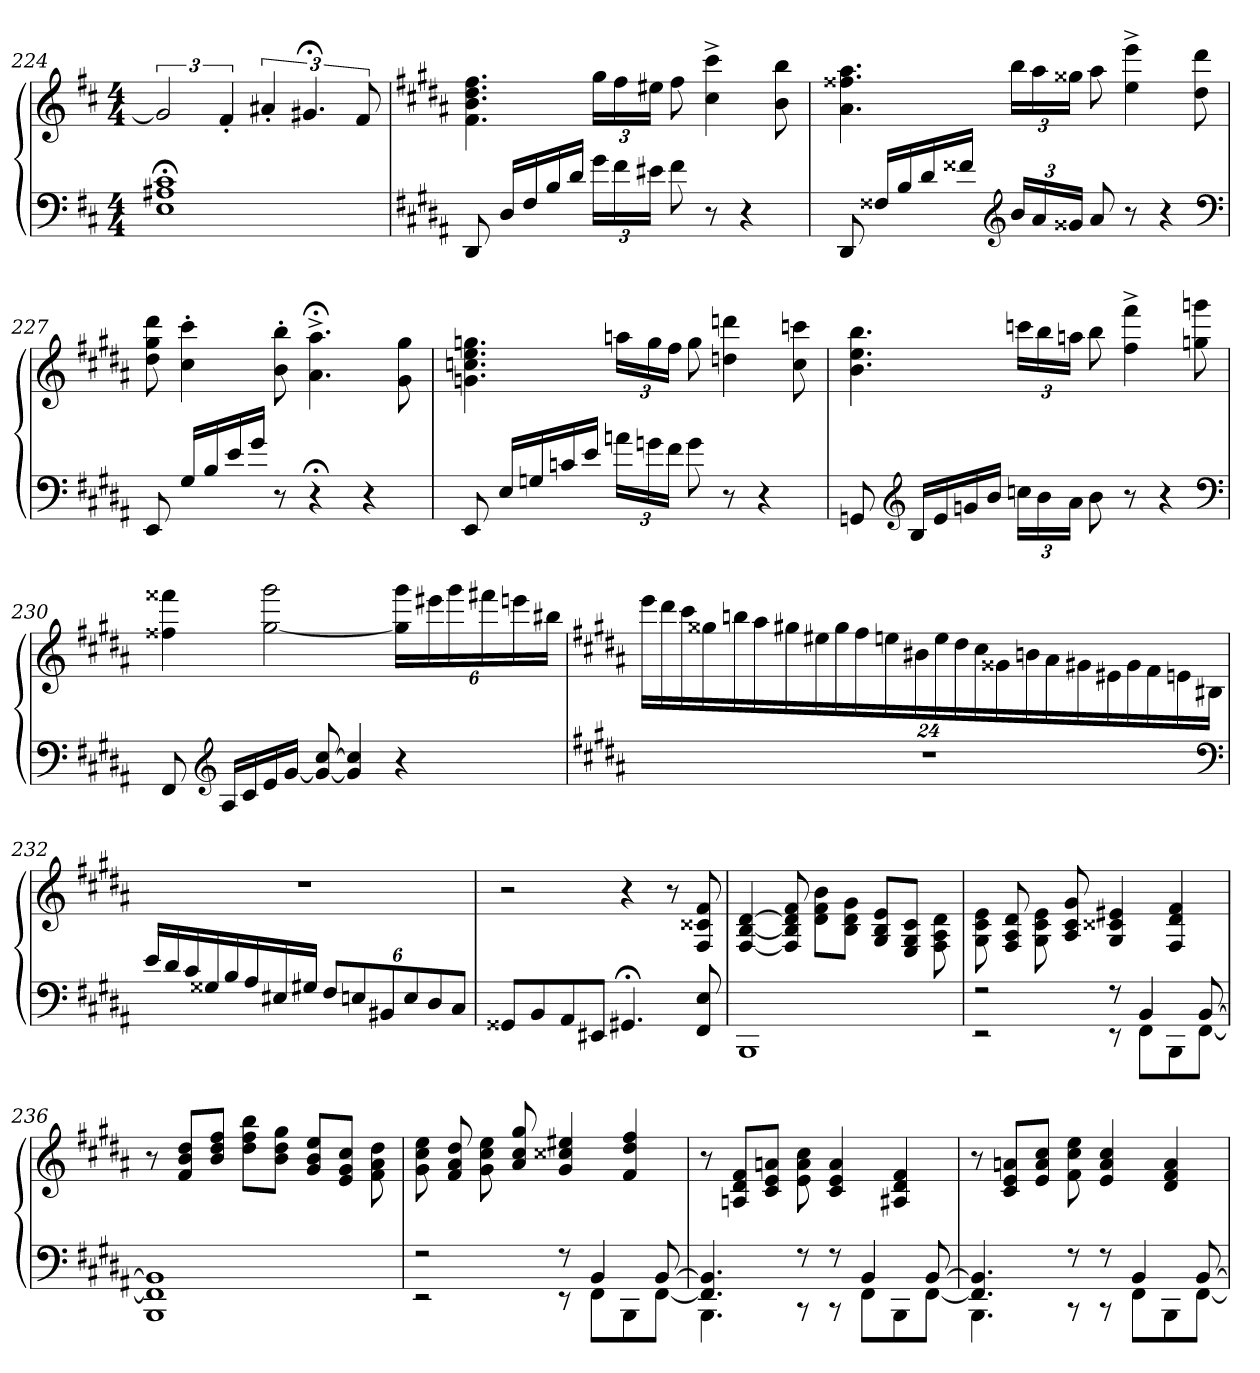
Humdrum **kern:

**kern	**kern
*part1	*part1
*staff2	*staff1
*clefF4	*clefG2
*k[f#c#]	*k[f#c#]
*M4/4	*M4/4
=224	=224
1E;< 1A#X;< 1c#;<	3g/]
.	6f#'/
.	6a#X'/
.	6.g#X;</
.	12f#/
=225	=225
*k[f#c#g#d#a#]	*k[f#c#g#d#a#]
8DD#/	4.f#\ 4.b\ 4.dd#\ 4.ff#\
16D#/LL	.
16F#/	.
16B/	.
16d#/JJ	.
24g#\LL	24gg#\LL
24f#\	24ff#\
24e#X\JJ	24ee#X\JJ
8f#\	8ff#\
8r	4cc#^\ 4ccc#^\
4r	.
.	8b\ 8bb\
=226	=226
8DD#/	4.a#\ 4.ff##X\ 4.aa#\
16F##X/LL	.
16B/	.
16d#/	.
16f##X/JJ	.
*clefG2	*
24b/LL	24bb\LL
24a#/	24aa#\
24g##X/JJ	24gg##X\JJ
8a#/	8aa#\
8r	4ee^\ 4eee^\
4r	.
.	8dd#\ 8ddd#\
*clefF4	*
=227	=227
8EE/	8dd#\ 8gg#\ 8ddd#\
16G#/LL	4cc#'\ 4ccc#'\
16B/	.
16e/	.
16g#/JJ	.
8r	8b'\ 8bb'\
4r;<	4.a#;<^\ 4.aa#;<^\
4r	.
.	8g#\ 8gg#\
=228	=228
8EE/	4.gn\ 4.ccn\ 4.ee\ 4.ggn\
16E/LL	.
16Gn/	.
16cn/	.
16e/JJ	.
24an\LL	24aan\LL
24gn\	24gg\
24f#\JJ	24ff#\JJ
8g\	8gg\
8r	4ddn\ 4dddn\
4r	.
.	8cc\ 8cccn\
=229	=229
8GGn/	4.b\ 4.ee\ 4.bb\
*clefG2	*
16B/LL	.
16e/	.
16gn/	.
16b/JJ	.
24ccn\LL	24cccn\LL
24b\	24bb\
24a#\JJ	24aan\JJ
8b\	8bb\
8r	4ff#^\ 4fff#^\
4r	.
.	8ggn\ 8gggn\
*clefF4	*
=230	=230
8FF#/	4ff##X\ 4fff##X\
*clefG2	*
16A#/LL	.
16c#/	.
16e/	[2gg#\ 2ggg#\
[16g#/JJ	.
8g#_/ [8cc#/	.
4g#]/ 4cc#]/	.
4r	24gg#]\ 24ggg#\LL
.	24eee#X\
.	24ggg#\
.	24fff#X\
.	24eeen\
.	24bb#X\JJ
=231	=231
*k[f#c#g#d#a#]	*k[f#c#g#d#a#]
1r	24eee\LL
.	24ddd#\
.	24ccc#\
.	24gg##X\
.	24bbn\
.	24aa#\
.	24gg#X\
.	24ee#X\
.	24gg#\
.	24ff#\
.	24een\
.	24b#X\
.	24ee\
.	24dd#\
.	24cc#\
.	24g##X\
.	24bn\
.	24a#\
.	24g#X\
.	24e#X\
.	24g#\
.	24f#\
.	24en\
.	24B#X\JJ
*clefF4	*
=232	=232
16e/LL	1r
16d#/	.
16c#/	.
16G##X/	.
16B/	.
16A#/	.
16E#X/	.
16G#X/JJ	.
12F#/L	.
12En/	.
12BB#X/	.
12E/	.
12D#/	.
12C#/J	.
=233	=233
8GG##X/L	2r
8BB/	.
8AA#/	.
8EE#X/J	.
4.GG#X;</	4r
.	8r
8FF#/ 8E/	8F#/ 8c##X/ 8f#/
=234	=234
1BBB	[4F#/ [4B/ [4d#/
.	8F#]/ 8B]/ 8d#]/ 8f#/
.	8d#\ 8f#\ 8b\L
.	8B\ 8d#\ 8g#\J
.	8G#/ 8B/ 8e/L
.	8E/ 8G#/ 8c#/J
.	8F#\ 8A#\ 8d#\
=235	=235
*^	*
2r	2r	8G#\ 8c#\ 8e\
.	.	8F#/ 8A#/ 8d#/
.	.	8G#\ 8c#\ 8e\
.	.	8A#/ 8c#/ 8g#/
8r	8r	4G#/ 4c##X/ 4e#X/
4BB/	8FF#\L	.
.	8BBB\	4F#/ 4d#/ 4f#/
[8BB/	[8FF#\J	.
*v	*v	*
=236	=236
1BBB 1FF#] 1BB]	8r
.	8f#/ 8b/ 8dd#/L
.	8b/ 8dd#/ 8ff#/J
.	8dd#\ 8ff#\ 8bb\L
.	8b\ 8dd#\ 8gg#\J
.	8g#/ 8b/ 8ee/L
.	8e/ 8g#/ 8cc#/J
.	8f#\ 8a#\ 8dd#\
=237	=237
*^	*
2r	2r	8g#\ 8cc#\ 8ee\
.	.	8f#/ 8a#/ 8dd#/
.	.	8g#\ 8cc#\ 8ee\
.	.	8a#/ 8cc#/ 8gg#/
8r	8r	4g#/ 4cc##X/ 4ee#X/
4BB/	8FF#\L	.
.	8BBB\	4f#/ 4dd#/ 4ff#/
[8BB/	[8FF#\J	.
=238	=238	=238
4.FF#]/ 4.BB]/	4.BBB\	8r
.	.	8An/ 8d#/ 8f#/L
.	.	8c#/ 8e/ 8an/J
8r	8r	8e\ 8a\ 8cc#\
8r	8r	4c#/ 4e/ 4a/
4BB/	8FF#\L	.
.	8BBB\	4A#X/ 4d#/ 4f#/
[8BB/	[8FF#\J	.
=239	=239	=239
4.FF#]/ 4.BB]/	4.BBB\	8r
.	.	8c#/ 8e/ 8an/L
.	.	8e/ 8a/ 8cc#/J
8r	8r	8f#\ 8cc#\ 8ee\
8r	8r	4e/ 4a/ 4cc#/
4BB/	8FF#\L	.
.	8BBB\	4d#/ 4f#/ 4a/
[8BB/	[8FF#\J	.
*v	*v	*
=	=
*-	*-
